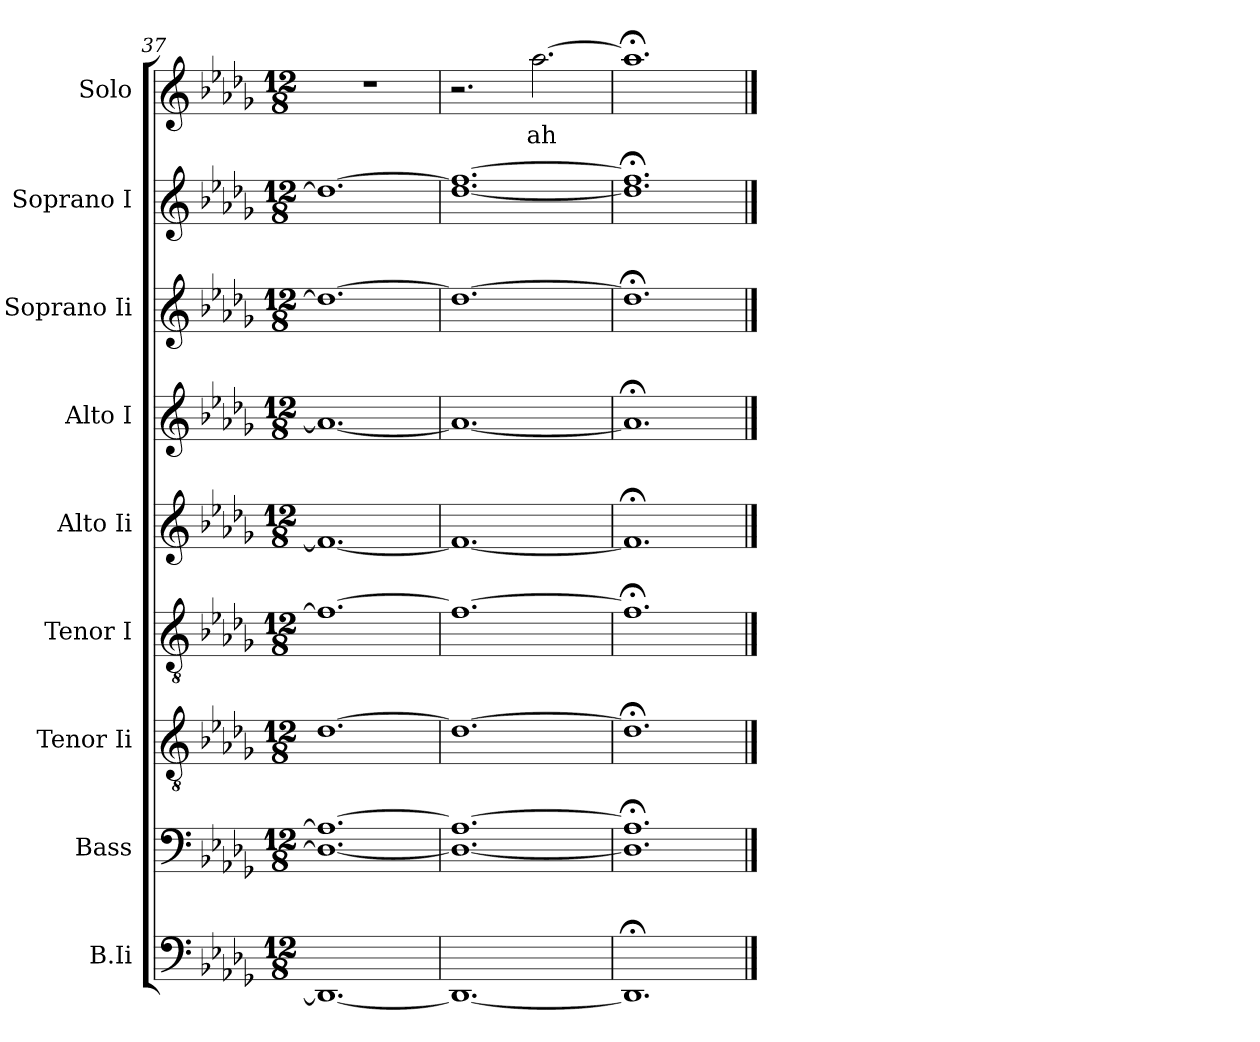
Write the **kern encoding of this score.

**kern	**kern	**kern	**kern	**kern	**kern	**kern	**kern	**kern	**text
*part9	*part8	*part7	*part6	*part5	*part4	*part3	*part2	*part1	*part1
*staff9	*staff8	*staff7	*staff6	*staff5	*staff4	*staff3	*staff2	*staff1	*staff1
*I"B.Ii	*I"Bass	*I"Tenor Ii	*I"Tenor I	*I"Alto Ii	*I"Alto I	*I"Soprano Ii	*I"Soprano I	*I"Solo	*
*I'B.Ii	*I'B.	*I'T. Ii	*I'T. I	*I'A.Ii	*I'A.I	*I'S.Ii	*I'S.I	*I'Solo	*
*clefF4	*clefF4	*clefGv2	*clefGv2	*clefG2	*clefG2	*clefG2	*clefG2	*clefG2	*
*k[b-e-a-d-g-]	*k[b-e-a-d-g-]	*k[b-e-a-d-g-]	*k[b-e-a-d-g-]	*k[b-e-a-d-g-]	*k[b-e-a-d-g-]	*k[b-e-a-d-g-]	*k[b-e-a-d-g-]	*k[b-e-a-d-g-]	*
*D-:	*D-:	*D-:	*D-:	*D-:	*D-:	*D-:	*D-:	*D-:	*
*M12/8	*M12/8	*M12/8	*M12/8	*M12/8	*M12/8	*M12/8	*M12/8	*M12/8	*
=37	=37	=37	=37	=37	=37	=37	=37	=37	=37
!	!	!	!	!	!	!	!	!LO:N:vis=1	!
1.DD-_	1.D-_ 1.A-_	[>1.d-	1.f_	1.f_	1.a-_	1.dd-_	1.dd-_	1.r	.
=38	=38	=38	=38	=38	=38	=38	=38	=38	=38
1.DD-_	1.D-_ 1.A-_	1.d-_	1.f_	1.f_	1.a-_	1.dd-_	1.dd-_ [>1.ff	2.r	.
!	!	!	!	!	!	!	!	!	!LO:LY:b
.	.	.	.	.	.	.	.	[>2.aa-\	ah
=39	=39	=39	=39	=39	=39	=39	=39	=39	=39
1.DD-;]	1.D-];< 1.A-];<	1.d-;<]	1.f;<]	1.f;]	1.a-;]	1.dd-;<]	1.dd-];< 1.ff];<	1.aa-;<]	.
==	==	==	==	==	==	==	==	==	==
*-	*-	*-	*-	*-	*-	*-	*-	*-	*-
